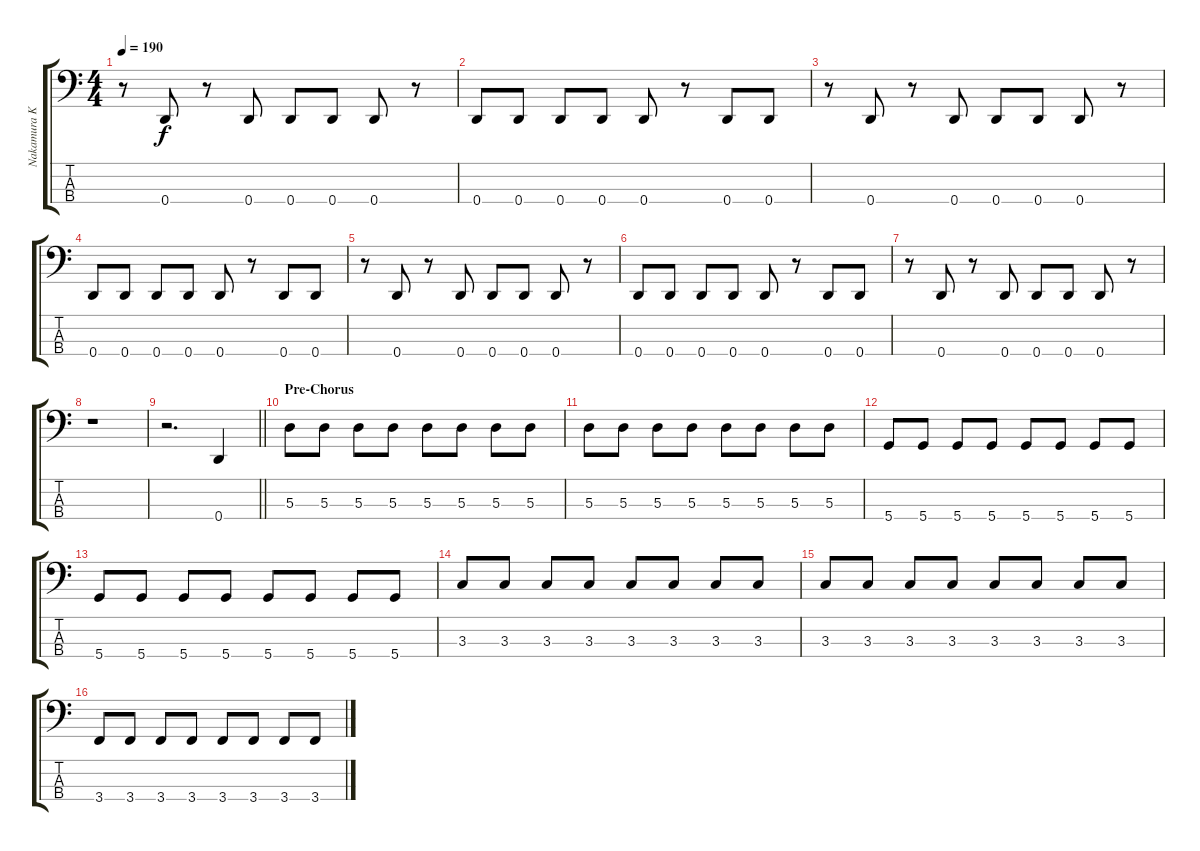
\track ("Nakamura Kazuhiko" "Nakamura K") {instrument electricbassfinger}
\staff {score tabs}
\tuning (G2 D2 A1 D1) {hide}
\ts (4 4)
\tempo 190
\clef f4
\ks c
r.8{dy f} 0.4.8 r.8 0.4.8 0.4.8 0.4.8 0.4.8 r.8 |
0.4.8 0.4.8 0.4.8 0.4.8 0.4.8 r.8 0.4.8 0.4.8 |
r.8 0.4.8 r.8 0.4.8 0.4.8 0.4.8 0.4.8 r.8 |
0.4.8 0.4.8 0.4.8 0.4.8 0.4.8 r.8 0.4.8 0.4.8 |
r.8 0.4.8 r.8 0.4.8 0.4.8 0.4.8 0.4.8 r.8 |
0.4.8 0.4.8 0.4.8 0.4.8 0.4.8 r.8 0.4.8 0.4.8 |
r.8 0.4.8 r.8 0.4.8 0.4.8 0.4.8 0.4.8 r.8 |
r.1 |
\barLineRight lightlight
r.2{d} 0.4.4 |
\section ("" "Pre-Chorus")
5.3.8 5.3.8 5.3.8 5.3.8 5.3.8 5.3.8 5.3.8 5.3.8 |
5.3.8 5.3.8 5.3.8 5.3.8 5.3.8 5.3.8 5.3.8 5.3.8 |
5.4.8 5.4.8 5.4.8 5.4.8 5.4.8 5.4.8 5.4.8 5.4.8 |
5.4.8 5.4.8 5.4.8 5.4.8 5.4.8 5.4.8 5.4.8 5.4.8 |
3.3.8 3.3.8 3.3.8 3.3.8 3.3.8 3.3.8 3.3.8 3.3.8 |
3.3.8 3.3.8 3.3.8 3.3.8 3.3.8 3.3.8 3.3.8 3.3.8 |
3.4.8 3.4.8 3.4.8 3.4.8 3.4.8 3.4.8 3.4.8 3.4.8
